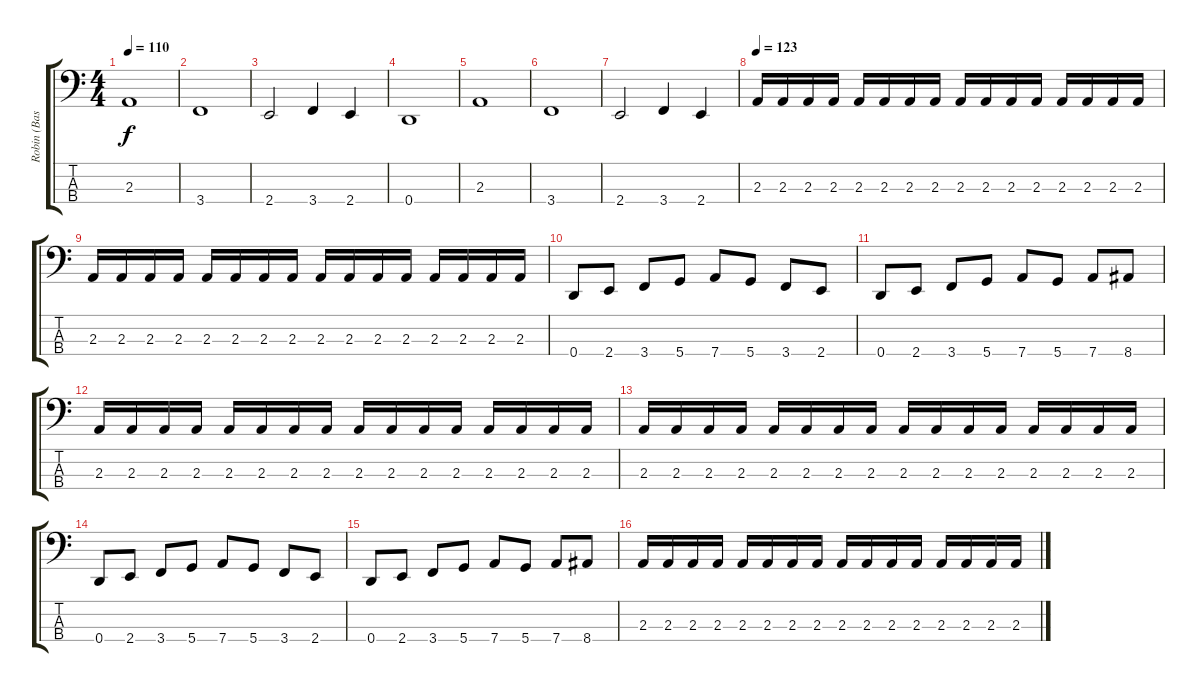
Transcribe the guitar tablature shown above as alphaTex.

\track ("Robin (Bass)" "Robin (Bas") {instrument electricbassfinger}
\staff {score tabs}
\tuning (F2 C2 G1 D1) {hide}
\ts (4 4)
\tempo 110
\clef f4
\ks c
2.3.1{dy f} |
3.4.1 |
2.4.2 3.4.4 2.4.4 |
0.4.1 |
2.3.1 |
3.4.1 |
2.4.2 3.4.4 2.4.4 |
\tempo 123
2.3.16 2.3.16 2.3.16 2.3.16 2.3.16 2.3.16 2.3.16 2.3.16 2.3.16 2.3.16 2.3.16 2.3.16 2.3.16 2.3.16 2.3.16 2.3.16 |
2.3.16 2.3.16 2.3.16 2.3.16 2.3.16 2.3.16 2.3.16 2.3.16 2.3.16 2.3.16 2.3.16 2.3.16 2.3.16 2.3.16 2.3.16 2.3.16 |
0.4.8 2.4.8 3.4.8 5.4.8 7.4.8 5.4.8 3.4.8 2.4.8 |
0.4.8 2.4.8 3.4.8 5.4.8 7.4.8 5.4.8 7.4.8 8.4.8 |
2.3.16 2.3.16 2.3.16 2.3.16 2.3.16 2.3.16 2.3.16 2.3.16 2.3.16 2.3.16 2.3.16 2.3.16 2.3.16 2.3.16 2.3.16 2.3.16 |
2.3.16 2.3.16 2.3.16 2.3.16 2.3.16 2.3.16 2.3.16 2.3.16 2.3.16 2.3.16 2.3.16 2.3.16 2.3.16 2.3.16 2.3.16 2.3.16 |
0.4.8 2.4.8 3.4.8 5.4.8 7.4.8 5.4.8 3.4.8 2.4.8 |
0.4.8 2.4.8 3.4.8 5.4.8 7.4.8 5.4.8 7.4.8 8.4.8 |
2.3.16 2.3.16 2.3.16 2.3.16 2.3.16 2.3.16 2.3.16 2.3.16 2.3.16 2.3.16 2.3.16 2.3.16 2.3.16 2.3.16 2.3.16 2.3.16
